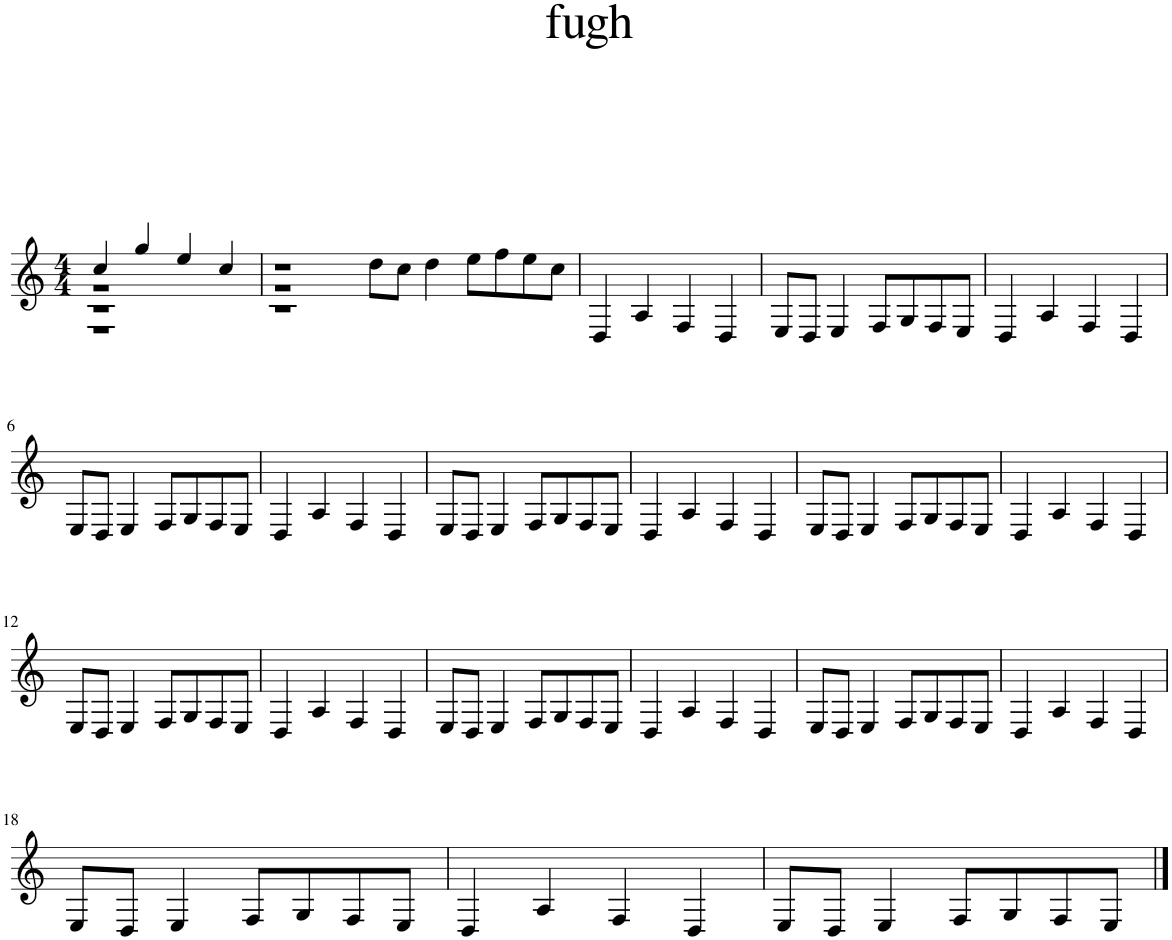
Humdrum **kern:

**kern
*part1
*staff1
*I"Piano
*I'Pno.
*clefG2
*k[]
*M4/4
=1
*^
*	*^
*	*	*^
4cc/	1r	1r	1r
4gg/	.	.	.
4ee/	.	.	.
4cc/	.	.	.
=2	=2	=2	=2
8dd\L	1r	1r	1r
8cc\J	.	.	.
4dd\	.	.	.
8ee\L	.	.	.
8ff\	.	.	.
8ee\	.	.	.
8cc\J	.	.	.
*v	*v	*v	*v
=3
4D/
4A/
4F/
4D/
=4
8E/L
8D/J
4E/
8F/L
8G/
8F/
8E/J
=5
4D/
4A/
4F/
4D/
!!LO:LB:g=z
=6
8E/L
8D/J
4E/
8F/L
8G/
8F/
8E/J
=7
4D/
4A/
4F/
4D/
=8
8E/L
8D/J
4E/
8F/L
8G/
8F/
8E/J
=9
4D/
4A/
4F/
4D/
=10
8E/L
8D/J
4E/
8F/L
8G/
8F/
8E/J
=11
4D/
4A/
4F/
4D/
!!LO:LB:g=z
=12
8E/L
8D/J
4E/
8F/L
8G/
8F/
8E/J
=13
4D/
4A/
4F/
4D/
=14
8E/L
8D/J
4E/
8F/L
8G/
8F/
8E/J
=15
4D/
4A/
4F/
4D/
=16
8E/L
8D/J
4E/
8F/L
8G/
8F/
8E/J
=17
4D/
4A/
4F/
4D/
!!LO:LB:g=z
=18
8E/L
8D/J
4E/
8F/L
8G/
8F/
8E/J
=19
4D/
4A/
4F/
4D/
=20
8E/L
8D/J
4E/
8F/L
8G/
8F/
8E/J
==
*-
